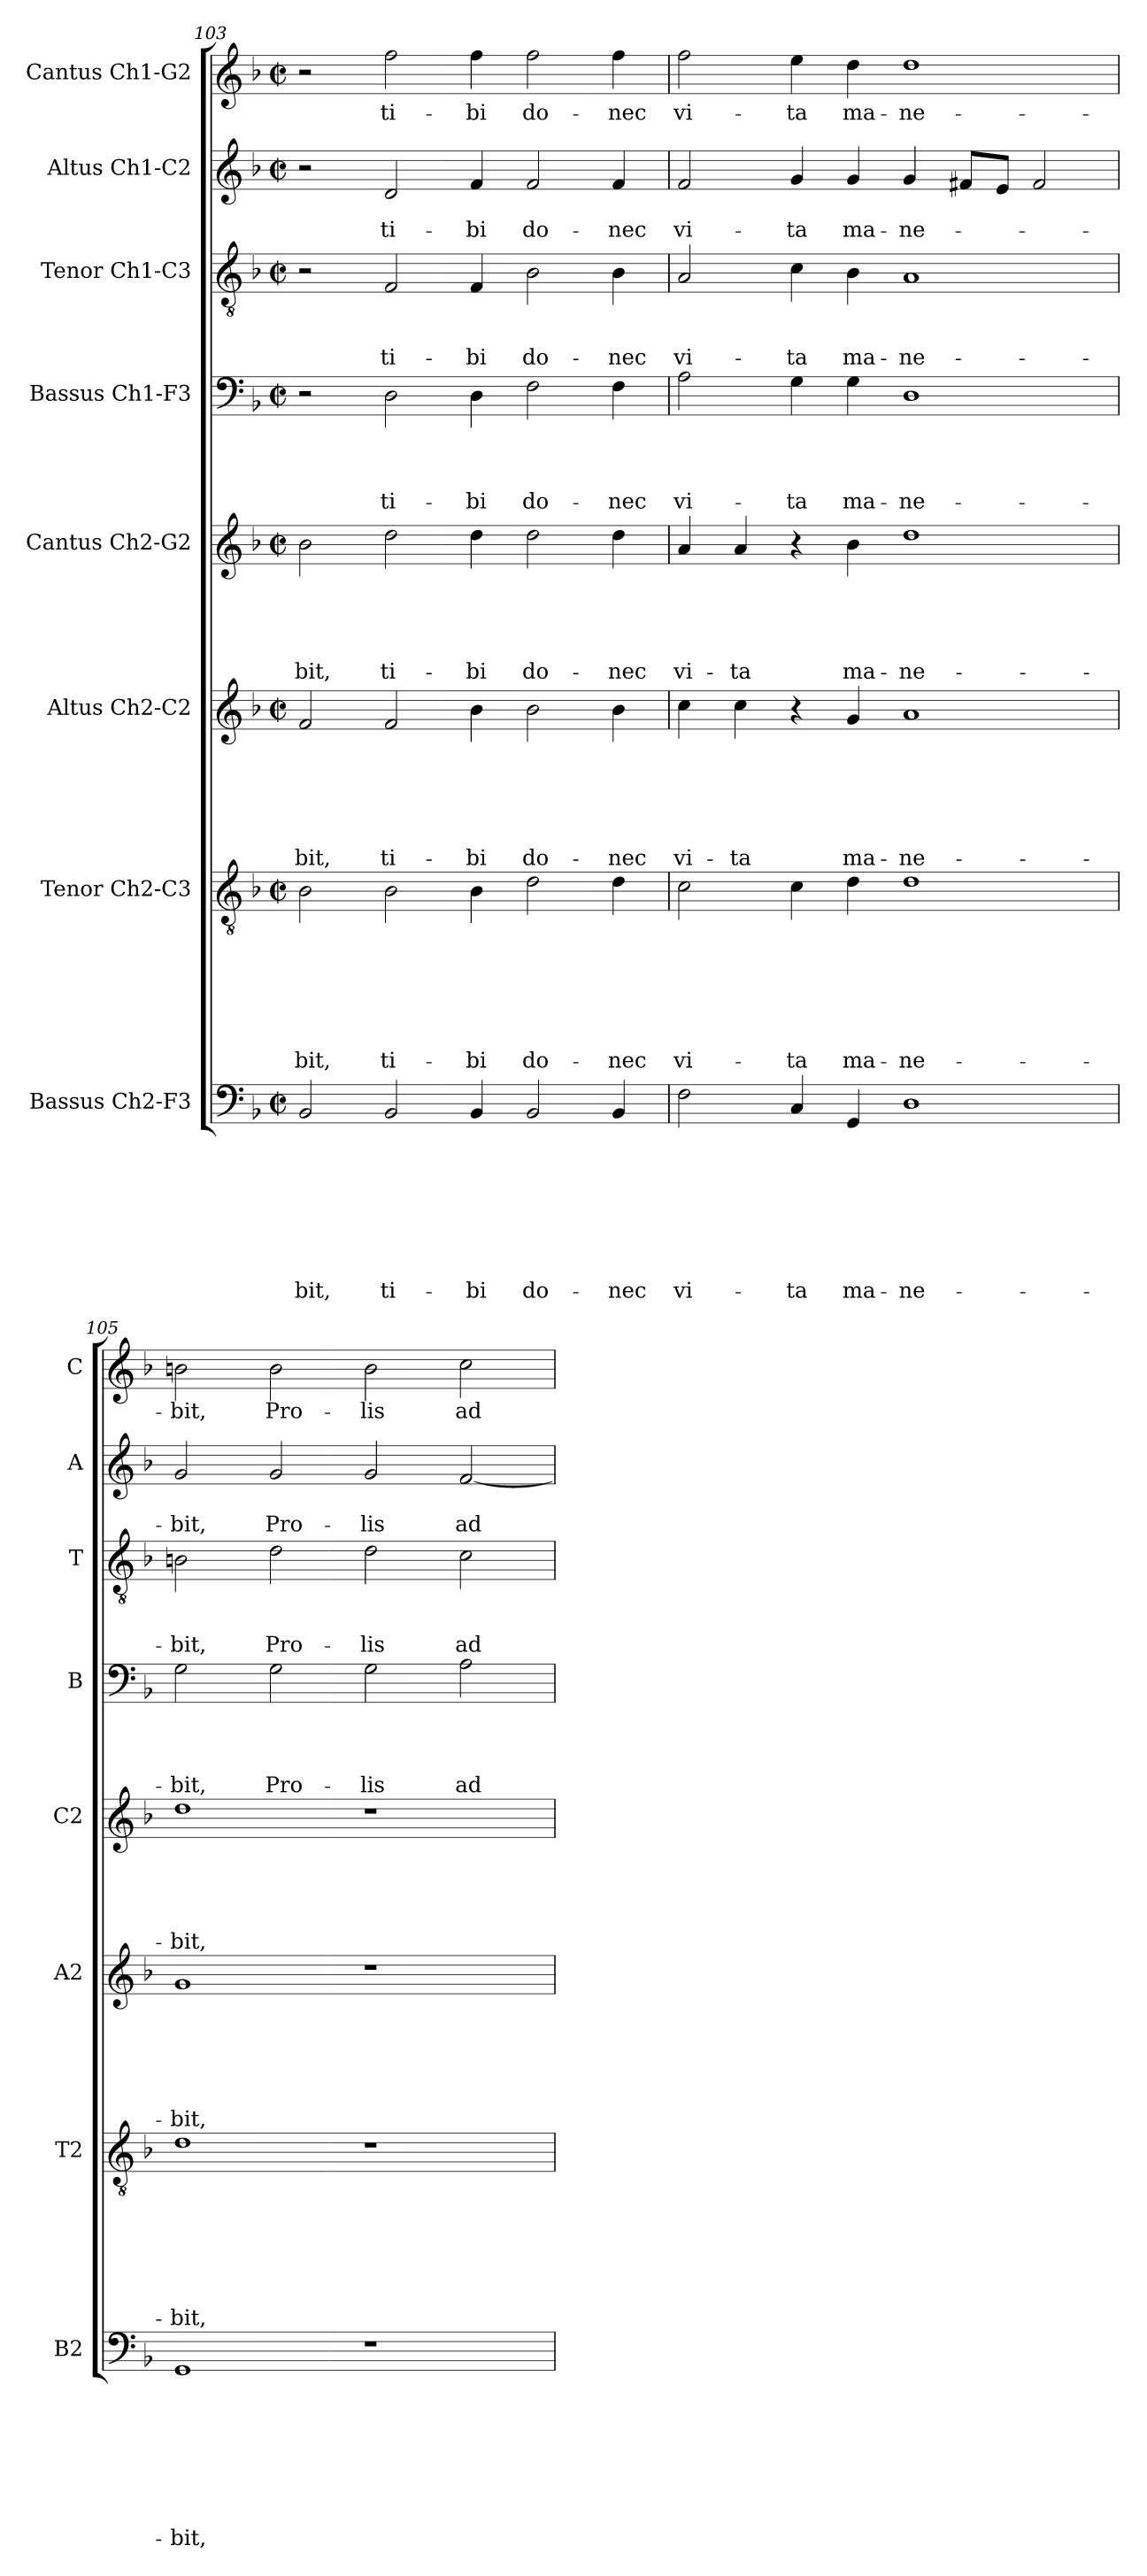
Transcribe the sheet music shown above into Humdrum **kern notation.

**kern	**text	**text	**text	**text	**text	**text	**text	**text	**kern	**text	**text	**text	**text	**text	**text	**text	**kern	**text	**text	**text	**text	**text	**text	**kern	**text	**text	**text	**text	**text	**kern	**text	**text	**text	**text	**kern	**text	**text	**text	**kern	**text	**text	**kern	**text
*part8	*part8	*part8	*part8	*part8	*part8	*part8	*part8	*part8	*part7	*part7	*part7	*part7	*part7	*part7	*part7	*part7	*part6	*part6	*part6	*part6	*part6	*part6	*part6	*part5	*part5	*part5	*part5	*part5	*part5	*part4	*part4	*part4	*part4	*part4	*part3	*part3	*part3	*part3	*part2	*part2	*part2	*part1	*part1
*staff8	*staff8	*staff8	*staff8	*staff8	*staff8	*staff8	*staff8	*staff8	*staff7	*staff7	*staff7	*staff7	*staff7	*staff7	*staff7	*staff7	*staff6	*staff6	*staff6	*staff6	*staff6	*staff6	*staff6	*staff5	*staff5	*staff5	*staff5	*staff5	*staff5	*staff4	*staff4	*staff4	*staff4	*staff4	*staff3	*staff3	*staff3	*staff3	*staff2	*staff2	*staff2	*staff1	*staff1
*I"Bassus Ch2-F3	*	*	*	*	*	*	*	*	*I"Tenor Ch2-C3	*	*	*	*	*	*	*	*I"Altus Ch2-C2	*	*	*	*	*	*	*I"Cantus Ch2-G2	*	*	*	*	*	*I"Bassus Ch1-F3	*	*	*	*	*I"Tenor Ch1-C3	*	*	*	*I"Altus Ch1-C2	*	*	*I"Cantus Ch1-G2	*
*I'B2	*	*	*	*	*	*	*	*	*I'T2	*	*	*	*	*	*	*	*I'A2	*	*	*	*	*	*	*I'C2	*	*	*	*	*	*I'B	*	*	*	*	*I'T	*	*	*	*I'A	*	*	*I'C	*
*clefF4	*	*	*	*	*	*	*	*	*clefGv2	*	*	*	*	*	*	*	*clefG2	*	*	*	*	*	*	*clefG2	*	*	*	*	*	*clefF4	*	*	*	*	*clefGv2	*	*	*	*clefG2	*	*	*clefG2	*
*k[b-]	*	*	*	*	*	*	*	*	*k[b-]	*	*	*	*	*	*	*	*k[b-]	*	*	*	*	*	*	*k[b-]	*	*	*	*	*	*k[b-]	*	*	*	*	*k[b-]	*	*	*	*k[b-]	*	*	*k[b-]	*
*F:	*	*	*	*	*	*	*	*	*F:	*	*	*	*	*	*	*	*F:	*	*	*	*	*	*	*F:	*	*	*	*	*	*F:	*	*	*	*	*F:	*	*	*	*F:	*	*	*F:	*
*M2/2	*	*	*	*	*	*	*	*	*M2/2	*	*	*	*	*	*	*	*M2/2	*	*	*	*	*	*	*M2/2	*	*	*	*	*	*M2/2	*	*	*	*	*M2/2	*	*	*	*M2/2	*	*	*M2/2	*
*met(c|)	*	*	*	*	*	*	*	*	*met(c|)	*	*	*	*	*	*	*	*met(c|)	*	*	*	*	*	*	*met(c|)	*	*	*	*	*	*met(c|)	*	*	*	*	*met(c|)	*	*	*	*met(c|)	*	*	*met(c|)	*
=103	=103	=103	=103	=103	=103	=103	=103	=103	=103	=103	=103	=103	=103	=103	=103	=103	=103	=103	=103	=103	=103	=103	=103	=103	=103	=103	=103	=103	=103	=103	=103	=103	=103	=103	=103	=103	=103	=103	=103	=103	=103	=103	=103
!	!	!	!	!	!	!	!	!LO:LY:b	!	!	!	!	!	!	!	!LO:LY:b	!	!	!	!	!	!	!LO:LY:b	!	!	!	!	!	!LO:LY:b	!	!	!	!	!	!	!	!	!	!	!	!	!	!
2BB-/	.	.	.	.	.	.	.	-bit,	2B-\	.	.	.	.	.	.	-bit,	2f/	.	.	.	.	.	-bit,	2b-\	.	.	.	.	-bit,	2r	.	.	.	.	2r	.	.	.	2r	.	.	2r	.
!	!	!	!	!	!	!	!	!LO:LY:b	!	!	!	!	!	!	!	!LO:LY:b	!	!	!	!	!	!	!LO:LY:b	!	!	!	!	!	!LO:LY:b	!	!	!	!	!LO:LY:b	!	!	!	!LO:LY:b	!	!	!LO:LY:b	!	!LO:LY:b
2BB-/	.	.	.	.	.	.	.	ti-	2B-\	.	.	.	.	.	.	ti-	2f/	.	.	.	.	.	ti-	2dd\	.	.	.	.	ti-	2D\	.	.	.	ti-	2F/	.	.	ti-	2d/	.	ti-	2ff\	ti-
!	!	!	!	!	!	!	!	!LO:LY:b	!	!	!	!	!	!	!	!LO:LY:b	!	!	!	!	!	!	!LO:LY:b	!	!	!	!	!	!LO:LY:b	!	!	!	!	!LO:LY:b	!	!	!	!LO:LY:b	!	!	!LO:LY:b	!	!LO:LY:b
4BB-/	.	.	.	.	.	.	.	-bi	4B-\	.	.	.	.	.	.	-bi	4b-\	.	.	.	.	.	-bi	4dd\	.	.	.	.	-bi	4D\	.	.	.	-bi	4F/	.	.	-bi	4f/	.	-bi	4ff\	-bi
!	!	!	!	!	!	!	!	!LO:LY:b	!	!	!	!	!	!	!	!LO:LY:b	!	!	!	!	!	!	!LO:LY:b	!	!	!	!	!	!LO:LY:b	!	!	!	!	!LO:LY:b	!	!	!	!LO:LY:b	!	!	!LO:LY:b	!	!LO:LY:b
2BB-/	.	.	.	.	.	.	.	do-	2d\	.	.	.	.	.	.	do-	2b-\	.	.	.	.	.	do-	2dd\	.	.	.	.	do-	2F\	.	.	.	do-	2B-\	.	.	do-	2f/	.	do-	2ff\	do-
!	!	!	!	!	!	!	!	!LO:LY:b	!	!	!	!	!	!	!	!LO:LY:b	!	!	!	!	!	!	!LO:LY:b	!	!	!	!	!	!LO:LY:b	!	!	!	!	!LO:LY:b	!	!	!	!LO:LY:b	!	!	!LO:LY:b	!	!LO:LY:b
4BB-/	.	.	.	.	.	.	.	-nec	4d\	.	.	.	.	.	.	-nec	4b-\	.	.	.	.	.	-nec	4dd\	.	.	.	.	-nec	4F\	.	.	.	-nec	4B-\	.	.	-nec	4f/	.	-nec	4ff\	-nec
=104	=104	=104	=104	=104	=104	=104	=104	=104	=104	=104	=104	=104	=104	=104	=104	=104	=104	=104	=104	=104	=104	=104	=104	=104	=104	=104	=104	=104	=104	=104	=104	=104	=104	=104	=104	=104	=104	=104	=104	=104	=104	=104	=104
!	!	!	!	!	!	!	!	!LO:LY:b	!	!	!	!	!	!	!	!LO:LY:b	!	!	!	!	!	!	!LO:LY:b	!	!	!	!	!	!LO:LY:b	!	!	!	!	!LO:LY:b	!	!	!	!LO:LY:b	!	!	!LO:LY:b	!	!LO:LY:b
2F\	.	.	.	.	.	.	.	vi-	2c\	.	.	.	.	.	.	vi-	4cc\	.	.	.	.	.	vi-	4a/	.	.	.	.	vi-	2A\	.	.	.	vi-	2A/	.	.	vi-	2f/	.	vi-	2ff\	vi-
!	!	!	!	!	!	!	!	!	!	!	!	!	!	!	!	!	!	!	!	!	!	!	!LO:LY:b	!	!	!	!	!	!LO:LY:b	!	!	!	!	!	!	!	!	!	!	!	!	!	!
.	.	.	.	.	.	.	.	.	.	.	.	.	.	.	.	.	4cc\	.	.	.	.	.	-ta	4a/	.	.	.	.	-ta	.	.	.	.	.	.	.	.	.	.	.	.	.	.
!	!	!	!	!	!	!	!	!LO:LY:b	!	!	!	!	!	!	!	!LO:LY:b	!	!	!	!	!	!	!	!	!	!	!	!	!	!	!	!	!	!LO:LY:b	!	!	!	!LO:LY:b	!	!	!LO:LY:b	!	!LO:LY:b
4C/	.	.	.	.	.	.	.	-ta	4c\	.	.	.	.	.	.	-ta	4r	.	.	.	.	.	.	4r	.	.	.	.	.	4G\	.	.	.	-ta	4c\	.	.	-ta	4g/	.	-ta	4ee\	-ta
!	!	!	!	!	!	!	!	!LO:LY:b	!	!	!	!	!	!	!	!LO:LY:b	!	!	!	!	!	!	!LO:LY:b	!	!	!	!	!	!LO:LY:b	!	!	!	!	!LO:LY:b	!	!	!	!LO:LY:b	!	!	!LO:LY:b	!	!LO:LY:b
4GG/	.	.	.	.	.	.	.	ma-	4d\	.	.	.	.	.	.	ma-	4g/	.	.	.	.	.	ma-	4b-\	.	.	.	.	ma-	4G\	.	.	.	ma-	4B-\	.	.	ma-	4g/	.	ma-	4dd\	ma-
!	!	!	!	!	!	!	!	!LO:LY:b	!	!	!	!	!	!	!	!LO:LY:b	!	!	!	!	!	!	!LO:LY:b	!	!	!	!	!	!LO:LY:b	!	!	!	!	!LO:LY:b	!	!	!	!LO:LY:b	!	!	!LO:LY:b	!	!LO:LY:b
1D	.	.	.	.	.	.	.	-ne-	1d	.	.	.	.	.	.	-ne-	1a	.	.	.	.	.	-ne-	1dd	.	.	.	.	-ne-	1D	.	.	.	-ne-	1A	.	.	-ne-	4g/	.	-ne-	1dd	-ne-
.	.	.	.	.	.	.	.	.	.	.	.	.	.	.	.	.	.	.	.	.	.	.	.	.	.	.	.	.	.	.	.	.	.	.	.	.	.	.	8f#X/L	.	.	.	.
.	.	.	.	.	.	.	.	.	.	.	.	.	.	.	.	.	.	.	.	.	.	.	.	.	.	.	.	.	.	.	.	.	.	.	.	.	.	.	8e/J	.	.	.	.
.	.	.	.	.	.	.	.	.	.	.	.	.	.	.	.	.	.	.	.	.	.	.	.	.	.	.	.	.	.	.	.	.	.	.	.	.	.	.	2f#/	.	.	.	.
=105	=105	=105	=105	=105	=105	=105	=105	=105	=105	=105	=105	=105	=105	=105	=105	=105	=105	=105	=105	=105	=105	=105	=105	=105	=105	=105	=105	=105	=105	=105	=105	=105	=105	=105	=105	=105	=105	=105	=105	=105	=105	=105	=105
!	!	!	!	!	!	!	!	!LO:LY:b	!	!	!	!	!	!	!	!LO:LY:b	!	!	!	!	!	!	!LO:LY:b	!	!	!	!	!	!LO:LY:b	!	!	!	!	!LO:LY:b	!	!	!	!LO:LY:b	!	!	!LO:LY:b	!	!LO:LY:b
1GG	.	.	.	.	.	.	.	-bit,	1d	.	.	.	.	.	.	-bit,	1g	.	.	.	.	.	-bit,	1dd	.	.	.	.	-bit,	2G\	.	.	.	-bit,	2Bn\	.	.	-bit,	2g/	.	-bit,	2bn\	-bit,
!	!	!	!	!	!	!	!	!	!	!	!	!	!	!	!	!	!	!	!	!	!	!	!	!	!	!	!	!	!	!	!	!	!	!LO:LY:b	!	!	!	!LO:LY:b	!	!	!LO:LY:b	!	!LO:LY:b
.	.	.	.	.	.	.	.	.	.	.	.	.	.	.	.	.	.	.	.	.	.	.	.	.	.	.	.	.	.	2G\	.	.	.	Pro-	2d\	.	.	Pro-	2g/	.	Pro-	2b\	Pro-
!	!	!	!	!	!	!	!	!	!	!	!	!	!	!	!	!	!	!	!	!	!	!	!	!	!	!	!	!	!	!	!	!	!	!LO:LY:b	!	!	!	!LO:LY:b	!	!	!LO:LY:b	!	!LO:LY:b
1r	.	.	.	.	.	.	.	.	1r	.	.	.	.	.	.	.	1r	.	.	.	.	.	.	1r	.	.	.	.	.	2G\	.	.	.	-lis	2d\	.	.	-lis	2g/	.	-lis	2b\	-lis
!	!	!	!	!	!	!	!	!	!	!	!	!	!	!	!	!	!	!	!	!	!	!	!	!	!	!	!	!	!	!	!	!	!	!LO:LY:b	!	!	!	!LO:LY:b	!	!	!LO:LY:b	!	!LO:LY:b
.	.	.	.	.	.	.	.	.	.	.	.	.	.	.	.	.	.	.	.	.	.	.	.	.	.	.	.	.	.	2A\	.	.	.	ad-	2c\	.	.	ad-	[2f/	.	ad-	2cc\	ad-
=	=	=	=	=	=	=	=	=	=	=	=	=	=	=	=	=	=	=	=	=	=	=	=	=	=	=	=	=	=	=	=	=	=	=	=	=	=	=	=	=	=	=	=
*-	*-	*-	*-	*-	*-	*-	*-	*-	*-	*-	*-	*-	*-	*-	*-	*-	*-	*-	*-	*-	*-	*-	*-	*-	*-	*-	*-	*-	*-	*-	*-	*-	*-	*-	*-	*-	*-	*-	*-	*-	*-	*-	*-
